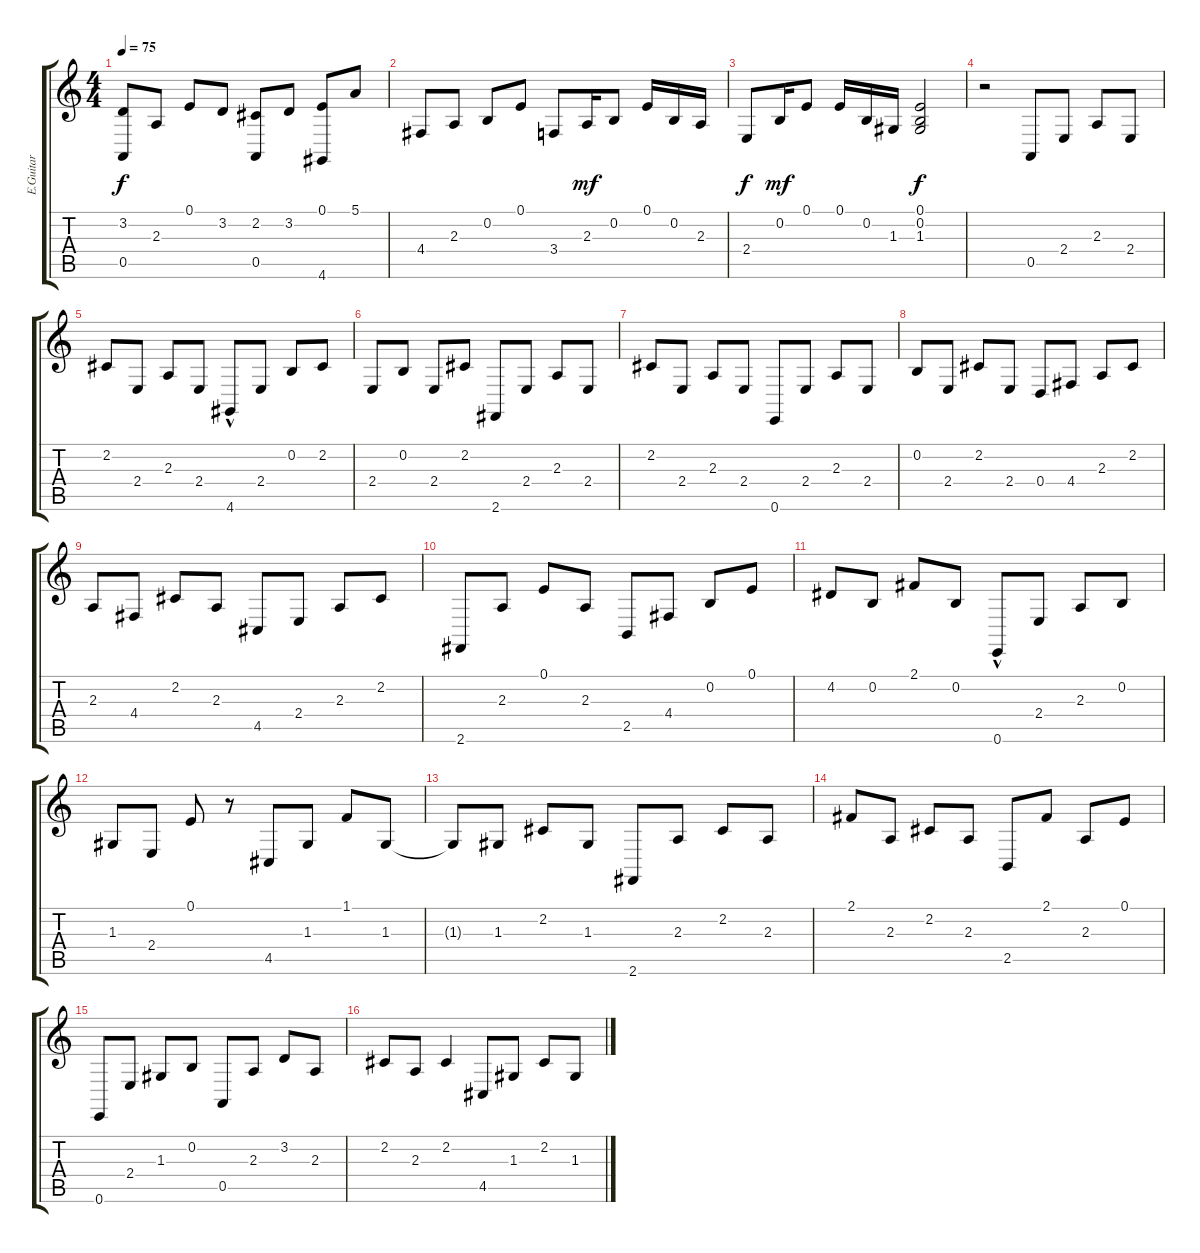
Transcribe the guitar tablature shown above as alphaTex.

\track ("E.Guitar" "E.Guitar") {instrument brightacousticpiano}
\staff {score tabs}
\tuning (E4 B3 G3 D3 A2 E2) {hide}
\ts (4 4)
\tempo 75
\clef g2
\ks c
(3.2 0.5).8{dy f} 2.3.8 0.1.8 3.2.8 (2.2 0.5).8 3.2.8 (0.1 4.6).8 5.1.8 |
4.4.8 2.3.8 0.2.8 0.1.8 3.4.8 2.3.16{dy mf} 0.2.8 0.1.16 0.2.16 2.3.16 |
2.4.8{dy f} 0.2.16{dy mf} 0.1.8 0.1.16 0.2.16 1.3.16 (0.1 0.2 1.3).2{dy f} |
r.2 0.5.8 2.4.8 2.3.8 2.4.8 |
2.2.8 2.4.8 2.3.8 2.4.8 4.6{hac}.8 2.4.8 0.2.8 2.2.8 |
2.4.8 0.2.8 2.4.8 2.2.8 2.6.8 2.4.8 2.3.8 2.4.8 |
2.2.8 2.4.8 2.3.8 2.4.8 0.6.8 2.4.8 2.3.8 2.4.8 |
0.2.8 2.4.8 2.2.8 2.4.8 0.4.8 4.4.8 2.3.8 2.2.8 |
2.3.8 4.4.8 2.2.8 2.3.8 4.5.8 2.4.8 2.3.8 2.2.8 |
2.6.8 2.3.8 0.1.8 2.3.8 2.5.8 4.4.8 0.2.8 0.1.8 |
4.2.8 0.2.8 2.1.8 0.2.8 0.6{hac}.8 2.4.8 2.3.8 0.2.8 |
1.3.8 2.4.8 0.1.8 r.8 4.5.8 1.3.8 1.1.8 1.3.8 |
1.3{t}.8 1.3.8 2.2.8 1.3.8 2.6.8 2.3.8 2.2.8 2.3.8 |
2.1.8 2.3.8 2.2.8 2.3.8 2.5.8 2.1.8 2.3.8 0.1.8 |
0.6.8 2.4.8 1.3.8 0.2.8 0.5.8 2.3.8 3.2.8 2.3.8 |
2.2.8 2.3.8 2.2.4 4.5.8 1.3.8 2.2.8 1.3.8
